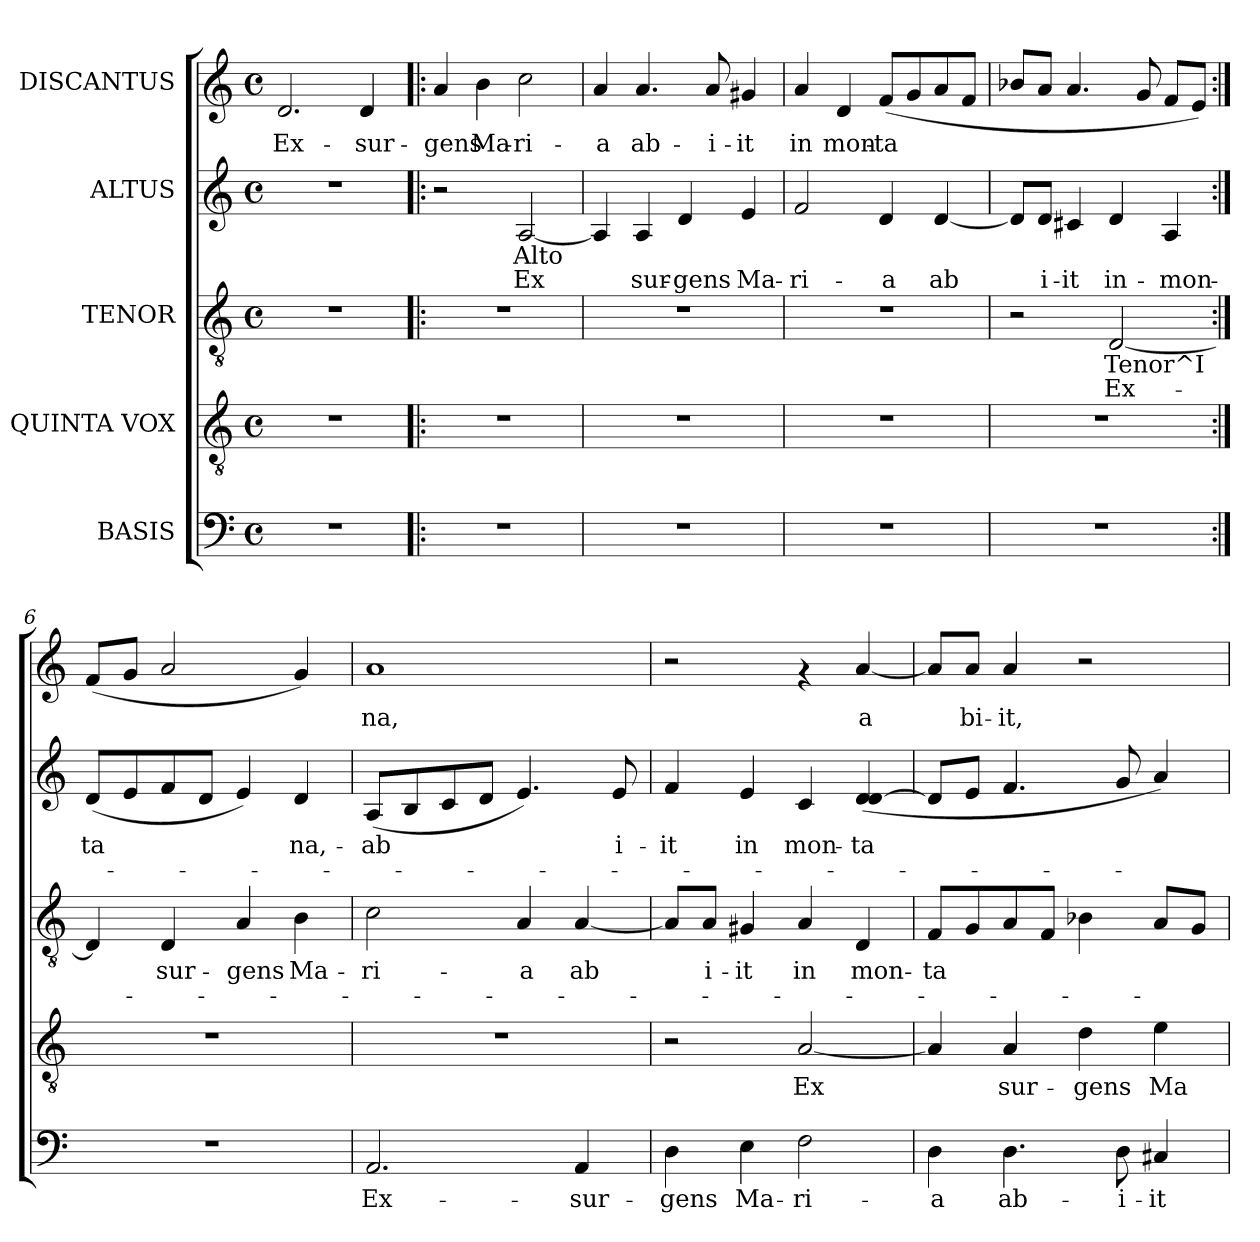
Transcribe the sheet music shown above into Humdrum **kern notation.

**kern	**text	**kern	**text	**kern	**text	**text	**kern	**text	**text	**kern	**text
*part5	*part5	*part4	*part4	*part3	*part3	*part3	*part2	*part2	*part2	*part1	*part1
*staff5	*staff5	*staff4	*staff4	*staff3	*staff3	*staff3	*staff2	*staff2	*staff2	*staff1	*staff1
*I"BASIS	*	*I"QUINTA VOX	*	*I"TENOR	*	*	*I"ALTUS	*	*	*I"DISCANTUS	*
!!LO:PB:g=z
*stria5	*	*stria5	*	*stria5	*	*	*stria5	*	*	*stria5	*
*clefF4	*	*clefGv2	*	*clefGv2	*	*	*clefG2	*	*	*clefG2	*
*k[]	*	*k[]	*	*k[]	*	*	*k[]	*	*	*k[]	*
*C:	*	*C:	*	*C:	*	*	*C:	*	*	*C:	*
*M4/4	*	*M4/4	*	*M4/4	*	*	*M4/4	*	*	*M4/4	*
*met(c)	*	*met(c)	*	*met(c)	*	*	*met(c)	*	*	*met(c)	*
=1	=1	=1	=1	=1	=1	=1	=1	=1	=1	=1	=1
!	!	!	!	!	!	!	!	!	!	!	!LO:LY:b:cj
1r	.	1r	.	1r	.	.	1r	.	.	2.d/	Ex-
!	!	!	!	!	!	!	!	!	!	!	!LO:LY:b:cj
.	.	.	.	.	.	.	.	.	.	4d/	-sur-
=2!|:	=2!|:	=2!|:	=2!|:	=2!|:	=2!|:	=2!|:	=2!|:	=2!|:	=2!|:	=2!|:	=2!|:
!	!	!	!	!	!	!	!	!	!	!	!LO:LY:b:cj
1r	.	1r	.	1r	.	.	2r	.	.	4a/	-gens
!	!	!	!	!	!	!	!	!	!	!	!LO:LY:b:cj
.	.	.	.	.	.	.	.	.	.	4b\	Ma-
!	!	!	!	!	!	!	!	!LO:LY:b:rj	!LO:LY:b:rj	!	!LO:LY:b:cj
.	.	.	.	.	.	.	[<2A/	Alto	Ex-	2cc\	-ri-
=3	=3	=3	=3	=3	=3	=3	=3	=3	=3	=3	=3
!	!	!	!	!	!	!	!	!LO:LY:b:rj	!LO:LY:b:rj	!	!LO:LY:b:cj
1r	.	1r	.	1r	.	.	4A/]	-	-	4a/	-a
!	!	!	!	!	!	!	!	!LO:LY:b:rj	!LO:LY:b:rj	!	!LO:LY:b:cj
.	.	.	.	.	.	.	4A/	-	sur-	4.a/	ab-
!	!	!	!	!	!	!	!	!LO:LY:b:rj	!LO:LY:b:rj	!	!
.	.	.	.	.	.	.	4d/	-	gens	.	.
!	!	!	!	!	!	!	!	!	!	!	!LO:LY:b:cj
.	.	.	.	.	.	.	.	.	.	8a/	-i-
!	!	!	!	!	!	!	!	!LO:LY:b:rj	!LO:LY:b:rj	!	!LO:LY:b:cj
.	.	.	.	.	.	.	4e/	.	Ma-	4g#X/	-it
=4	=4	=4	=4	=4	=4	=4	=4	=4	=4	=4	=4
!	!	!	!	!	!	!	!	!LO:LY:b:rj	!LO:LY:b:rj	!	!LO:LY:b:cj
1r	.	1r	.	1r	.	.	2f/	-	ri-	4a/	in
!	!	!	!	!	!	!	!	!	!	!	!LO:LY:b:cj
.	.	.	.	.	.	.	.	.	.	4d/	mon-
!	!	!	!	!	!	!	!	!LO:LY:b:rj	!LO:LY:b:rj	!	!LO:LY:b:cj
.	.	.	.	.	.	.	4d/	-	a	(<8f/L	-ta-
!	!	!	!	!	!	!	!	!	!	!	!LO:LY:b:cj
.	.	.	.	.	.	.	.	.	.	8g/	--
!	!	!	!	!	!	!	!	!LO:LY:b:rj	!LO:LY:b:rj	!	!LO:LY:b:cj
.	.	.	.	.	.	.	[<4d/	.	ab-	8a/	--
!	!	!	!	!	!	!	!	!	!	!	!LO:LY:b:cj
.	.	.	.	.	.	.	.	.	.	8f/J	--
=5	=5	=5	=5	=5	=5	=5	=5	=5	=5	=5	=5
!	!	!	!	!	!	!	!	!LO:LY:b:rj	!LO:LY:b:rj	!	!LO:LY:b:cj
1r	.	1r	.	2r	.	.	8d/L]	-	-	8b-/L	--
!	!	!	!	!	!	!	!	!LO:LY:b:rj	!LO:LY:b:rj	!	!LO:LY:b:cj
.	.	.	.	.	.	.	8d/J	-	i-	8a/J	--
!	!	!	!	!	!	!	!	!LO:LY:b:rj	!LO:LY:b:rj	!	!LO:LY:b:cj
.	.	.	.	.	.	.	4c#X/	-	it	4.a/	--
!	!	!	!	!	!LO:LY:b:rj	!LO:LY:b:rj	!	!LO:LY:b:rj	!LO:LY:b:rj	!	!
.	.	.	.	[<2D/	Tenor^I	Ex-	4d/	.	in-	.	.
!	!	!	!	!	!	!	!	!	!	!	!LO:LY:b:cj
.	.	.	.	.	.	.	.	.	.	8g/	--
!	!	!	!	!	!	!	!	!LO:LY:b:rj	!LO:LY:b:rj	!	!LO:LY:b:cj
.	.	.	.	.	.	.	4A/	-	mon-	8f/L	--
!	!	!	!	!	!	!	!	!	!	!	!LO:LY:b:cj
.	.	.	.	.	.	.	.	.	.	8e/J)	--
!!LO:LB:g=z
=6:|!	=6:|!	=6:|!	=6:|!	=6:|!	=6:|!	=6:|!	=6:|!	=6:|!	=6:|!	=6:|!	=6:|!
!	!	!	!	!	!LO:LY:b:rj	!	!	!LO:LY:b:rj	!	!	!LO:LY:b:cj
1r	.	1r	.	4D/]	--	.	(<8d/L	-ta-	.	(<8f/L	--
!	!	!	!	!	!	!	!	!LO:LY:b:rj	!	!	!LO:LY:b:cj
.	.	.	.	.	.	.	8e/	--	.	8g/J	--
!	!	!	!	!	!LO:LY:b:rj	!	!	!LO:LY:b:rj	!	!	!LO:LY:b:cj
.	.	.	.	4D/	-sur-	.	8f/	--	.	2a/	--
!	!	!	!	!	!	!	!	!LO:LY:b:rj	!	!	!
.	.	.	.	.	.	.	8d/J	--	.	.	.
!	!	!	!	!	!LO:LY:b:rj	!	!	!LO:LY:b:rj	!	!	!
.	.	.	.	4A/	-gens	.	4e/)	--	.	.	.
!	!	!	!	!	!LO:LY:b:rj	!	!	!LO:LY:b:rj	!	!	!LO:LY:b:cj
.	.	.	.	4B\	Ma-	.	4d/	-na,-	.	4g/)	--
=7	=7	=7	=7	=7	=7	=7	=7	=7	=7	=7	=7
!	!LO:LY:b:cj	!	!	!	!LO:LY:b:rj	!	!	!LO:LY:b:rj	!	!	!LO:LY:b:cj
2.AA/	Ex-	1r	.	2c\	-ri-	.	(<8A/L	-ab-	.	1a	-na,
!	!	!	!	!	!	!	!	!LO:LY:b:rj	!	!	!
.	.	.	.	.	.	.	8B/	--	.	.	.
!	!	!	!	!	!	!	!	!LO:LY:b:rj	!	!	!
.	.	.	.	.	.	.	8c/	--	.	.	.
!	!	!	!	!	!	!	!	!LO:LY:b:rj	!	!	!
.	.	.	.	.	.	.	8d/J	--	.	.	.
!	!	!	!	!	!LO:LY:b:rj	!	!	!LO:LY:b:rj	!	!	!
.	.	.	.	4A/	-a	.	4.e/)	--	.	.	.
!	!LO:LY:b:cj	!	!	!	!LO:LY:b:rj	!	!	!	!	!	!
4AA/	-sur-	.	.	[<4A/	ab-	.	.	.	.	.	.
!	!	!	!	!	!	!	!	!LO:LY:b:rj	!	!	!
.	.	.	.	.	.	.	8e/	-i-	.	.	.
=8	=8	=8	=8	=8	=8	=8	=8	=8	=8	=8	=8
!	!LO:LY:b:cj	!	!	!	!LO:LY:b:rj	!	!	!LO:LY:b:rj	!	!	!
4D\	-gens	2r	.	8A/L]	--	.	4f/	-it	.	2r	.
!	!	!	!	!	!LO:LY:b:rj	!	!	!	!	!	!
.	.	.	.	8A/J	-i-	.	.	.	.	.	.
!	!LO:LY:b:cj	!	!	!	!LO:LY:b:rj	!	!	!LO:LY:b:rj	!	!	!
4E\	Ma-	.	.	4G#X/	-it	.	4e/	in	.	.	.
!	!LO:LY:b:cj	!	!LO:LY:b:cj	!	!LO:LY:b:rj	!	!	!LO:LY:b:rj	!	!	!
2F\	-ri-	[<2A/	Ex-	4A/	in	.	4c/	mon-	.	4rf	.
!	!	!	!	!	!LO:LY:b:rj	!	!	!LO:LY:b:rj	!	!	!LO:LY:b:cj
.	.	.	.	4D/	mon-	.	(<4d/ [<4d/	-ta-	.	[<4a/	a-
=9	=9	=9	=9	=9	=9	=9	=9	=9	=9	=9	=9
!	!LO:LY:b:cj	!	!LO:LY:b:cj	!	!LO:LY:b:rj	!	!	!LO:LY:b:rj	!	!	!LO:LY:b:cj
4D\	-a	4A/]	--	8F/L	-ta-	.	8d/L]	--	.	8a/L]	--
!	!	!	!	!	!LO:LY:b:rj	!	!	!LO:LY:b:rj	!	!	!LO:LY:b:cj
.	.	.	.	8G/	--	.	8e/J	--	.	8a/J	-bi-
!	!LO:LY:b:cj	!	!LO:LY:b:cj	!	!LO:LY:b:rj	!	!	!LO:LY:b:rj	!	!	!LO:LY:b:cj
4.D\	ab-	4A/	-sur-	8A/	--	.	4.f/	--	.	4a/	-it,
!	!	!	!	!	!LO:LY:b:rj	!	!	!	!	!	!
.	.	.	.	8F/J	--	.	.	.	.	.	.
!	!	!	!LO:LY:b:cj	!	!LO:LY:b:rj	!	!	!	!	!	!
.	.	4d\	-gens	4B-\	--	.	.	.	.	2r	.
!	!LO:LY:b:cj	!	!	!	!	!	!	!LO:LY:b:rj	!	!	!
8D\	-i-	.	.	.	.	.	8g/	--	.	.	.
!	!LO:LY:b:cj	!	!LO:LY:b:cj	!	!LO:LY:b:rj	!	!	!LO:LY:b:rj	!	!	!
4C#X/	-it	4e\	Ma-	8A/L	--	.	4a/)	--	.	.	.
!	!	!	!	!	!LO:LY:b:rj	!	!	!	!	!	!
.	.	.	.	8G/J	--	.	.	.	.	.	.
=	=	=	=	=	=	=	=	=	=	=	=
*-	*-	*-	*-	*-	*-	*-	*-	*-	*-	*-	*-
